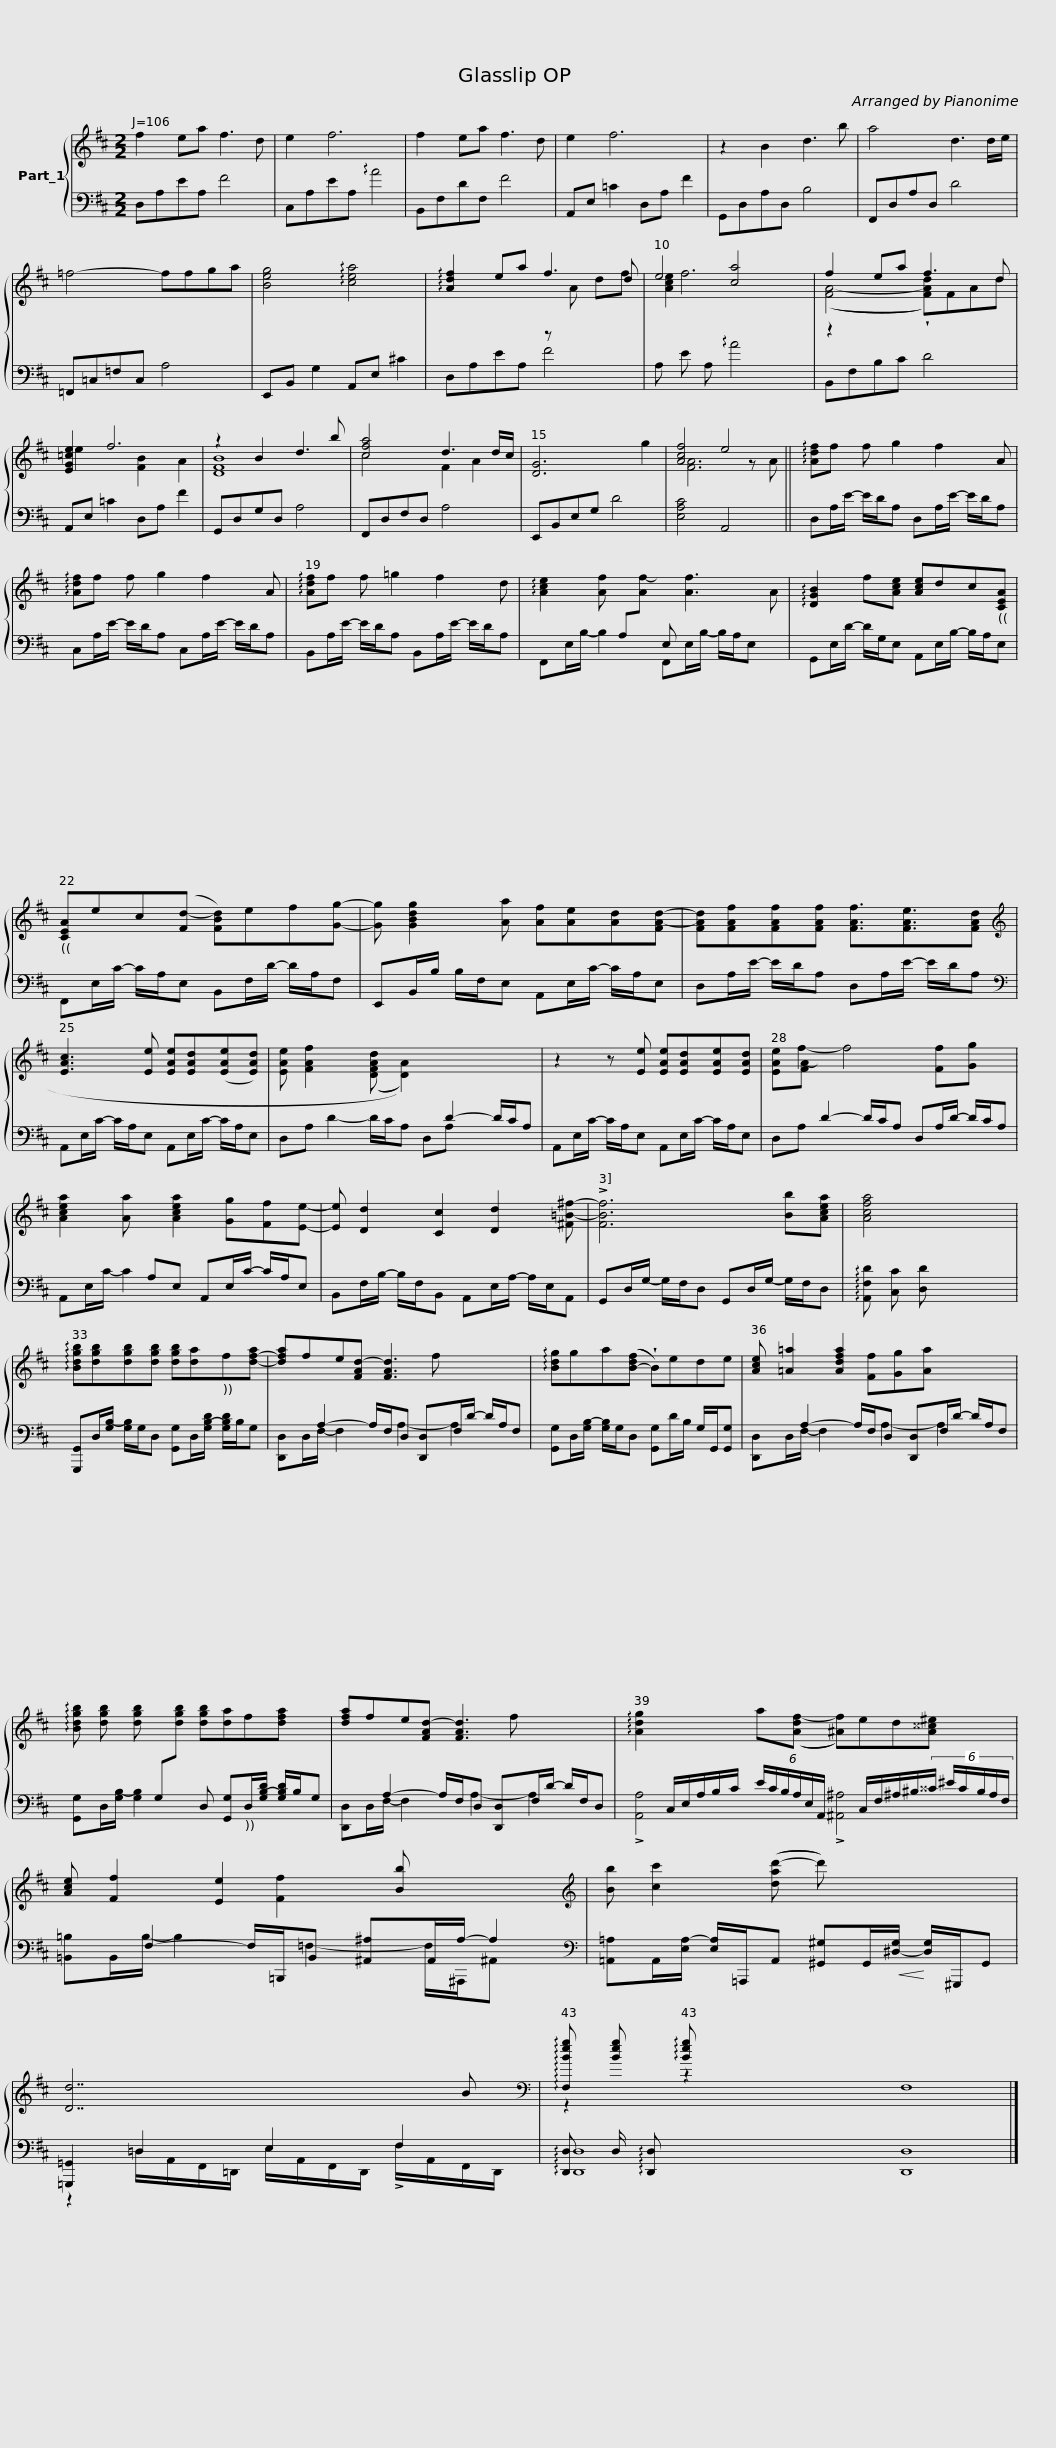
X:1
%%score { ( 1 4 ) | ( 2 3 5 ) }
L:1/8
M:2/2
I:linebreak $
K:D
V:1 treble
V:4 treble
V:2 bass
V:3 bass
V:5 bass
V:1
 f2 ea f3 d | e2 f6 | f2 ea f3 d | e2 f6 | z2 B2 d3 b |$ %5
 a4 d3 d/e/ | =f4- ffga | [Beg]4 !arpeggio![cea]4 | !arpeggio![Adf]2 ea f3 d |$ e4 x4 | %10
 f2 ea f3 d | [EG=ce]2 f6 | z2 B2 d3 b |$ [cfa]4 d3 d/c/ |$ [DG]6 g2 | %15
 [Acf]4 e4 || !arpeggio![Adf]f f g2 f2 A | !arpeggio![Adf]f f g2 f2 A |$ !arpeggio![Adf]f f =g2 f2 d | !arpeggio![Ace]2 [Af][I:staff +1] A,[I:staff -1][Af-][I:staff +1] E,[I:staff -1] [Af]3 A | %20
 !arpeggio![DGB]2 f[Ace] [Ace]dc[CEA] |$ [CEA]ec([Fd-] [FBd])ef[Gg]- | [Gg] [GBdg]2 [Aa] [Af][Ae][Ad][FA-d-] | [FAd][FAf][FAf][FAf] [FAf]3/2[FAe]3/2[FAd] |$[K:treble] [EAc]3 [Ee] [EAe][EAd]([EAe][EAd]) | %25
 [EAe] [FAf]2 x ((([DFAd] [DA]2)))[I:staff +1] D2- D/C/A, |[I:staff -1] z2 z [Ee] [EAe][EAd][EAe][EAd] |$ [EAe][FA-][I:staff +1] D2- D/C/A, D,A,/D/- D/C/A, |[I:staff -1] [Acea]2 [Aa][I:staff +1] A,E, A,,E,/C/- C/A,/E, |[I:staff -1] x8 |$ %30
 x8 | [Acfa]4 x4 |$ !arpeggio![Bdgb][dgb][dgb][dgb] [dgb][da]f[d-f-a] | [dfa]fe[FAd-] [FAd]3 x5/2 |$ !arpeggio![Bdg]ga(([B-df] !wedge!B))ede |$ %35
 [Ace] [=A=a]2 [Adfa]2 x9/2 | !arpeggio![Bdgb] [dgb] [dgb][I:staff +1] G,[I:staff -1][dgb][I:staff +1] D, [G,,G,]D,/[G,B,-D]/ [G,B,D]/B,/G, |$[I:staff -1] [dfa]fe[FAd-] [FAd]3 x5/2 |$ !arpeggio![Adg]2[I:staff +1] C,/E,/A,/B,/C/ (6:4:6E/C/B,/A,/E,/A,,/[I:staff -1] x[I:staff +1] C,/F,/^A,/^B,/(6:4:6^^C/ ^E/C/B,/A,/F,/ |$[I:staff -1] [Ace] [Ff]2 [Ee]2 x [Bb]- x5/2 |$ %40
[K:treble] [Bb] [cc']2 (([dad'-] d')) x3 | [Dd]7 B |$[K:bass] !arpeggio![F,Beg] [Beg] !arpeggio![Beg] x5 F,8 |] %43
V:2
 x8 | x8 | x8 | x8 | x8 |$ %5
 x8 | x8 | x8 | x4 z[I:staff -1] A df |$[I:staff +1] x[I:staff -1] f6[I:staff +1] x | %10
 z2 x6 | A,,E, =C2 D,A, F2 |[I:staff -1] [DF]8 |$[I:staff +1] F,,D,F,D, A,4 |$ x8 | %15
 [E,A,C]4 A,,4 || x8 | x8 |$ x8 | x10 | %20
 x8 |$ x8 | x8 | x8 |$[K:bass] x8 | %25
 x11 | x8 |$ x[I:staff -1] f2- f4 [Ff][Gg][I:staff +1] x | x4[I:staff -1] [Acea]2 [Gg][Ff][Ee]- | [Ee] [Dd]2 [Cc]2 [Dd]2 [^F=B-^f-] |$ %30
 !>![FBf]6 [Bb][Acea] |[I:staff +1] x8 |$ x8 | x3/2 A,2- A,/F,/D, [D,,D,]F,/D/- D/A,/F, |$ x8 |$ %35
 x3/2 A,2- A,/F,/D, [D,,D,]F,/D/- D/A,/F, | x5[I:staff -1] [dgb][da]f[d-f-a][I:staff +1] x |$ x3/2 A,2- A,/F,/D, [D,,D,]F,/D/- D/F,/D, |$ x9/2[I:staff -1] a(([Adf-] [^Af]))ed[A^^c-^e][I:staff +1] x |$ x3/2 F,2- F,/=B,,,/B,, [^A,,^A,]A,,/A,/- A,2 |$ %40
[K:bass] x8 | [=G,,,=G,,]2 =D,2 E,2 F,2 |$ D,8 D,8 |] %43
V:3
 D,A,EA, F4 | C,A,EA, !arpeggio!A4 | B,,F,DF, F4 | A,,E, =C2 D,A, F2 | G,,D,A,D, B,4 |$ %5
 F,,D,A,D, D4 | =F,,=C,=F,C, A,4 | E,,B,, G,2 A,,E, ^C2 | D,A,EA, F4 |$ x8 | %10
 x8 | x8 | x8 |$ x8 |$ E,,B,,E,G, D4 | %15
 x8 || D,A,/E/- E/D/A, D,A,/E/- E/D/A, | C,A,/E/- E/D/A, C,A,/E/- E/D/A, |$ B,,A,/E/- E/D/A, B,,A,/E/- E/D/A, | F,,E,/B,/- B,2 x F,,E,/B,/- B,/A,/E, x | %20
 G,,E,/D/- D/G,/E, A,,E,/B,/- B,/A,/E, |$ F,,E,/C/- C/A,/E, B,,F,/D/- D/A,/F, | E,,B,,/B,/ B,/F,/E, A,,E,/C/- C/A,/E, | D,A,/E/- E/D/A, D,A,/E/- E/D/A, |$[K:bass] A,,E,/C/- C/A,/E, A,,E,/C/- C/A,/E, | %25
 D,A, D2- D/C/A, D,A, x3 | A,,E,/C/- C/A,/E, A,,E,/C/- C/A,/E, |$ D,A, x8 | A,,E,/C/- C2 x5 | B,,F,/B,/- B,/F,/B,, A,,E,/A,/- A,/E,/A,, |$ %30
 G,,D,/G,/- G,/F,/D, G,,D,/G,/- G,/F,/D, | !arpeggio![A,,F,D] [C,C] [D,D] x5 |$ [G,,,G,,]D,/[G,B,-]/ [G,B,]/G,/D, [G,,G,]D,/[G,B,-D]/ [G,B,D]/B,/G, | [D,,D,]D,/F,/- F,2 x/ A,2- A,2 x |$ [G,,G,]D,/[G,B,-]/ [G,B,]/G,/D, [G,,G,]D/B,/ G,/G,,/[G,,G,] |$ %35
 [D,,D,]D,/F,/- F,2 x/ A,2- A,2 x | [G,,G,]D,/[G,B,-]/ [G,B,]2 x6 |$ [D,,D,]D,/F,/- F,2 x/ A,2- A,2 x |$ !>![A,,-A,]4 x5/2 !>![^A,,^A,]4 x |$ [=B,,=B,]B,,/B,/- B,2 x/ =F,2- F,/^A,,,/^A,, x |$ %40
[K:bass] [=A,,=A,]A,,/[E,A,-]/ [E,A,]/=A,,,/A,, [^G,,^G,]G,,/!<(![^D,-G,]/!<)! [D,G,]/^G,,,/G,, | z2 =D,/A,,/F,,/=D,,/ E,/A,,/F,,/D,,/ !>!F,/A,,/F,,/D,,/ |$ !arpeggio![D,,D,] D,/ !arpeggio![D,,D,] x27/2 |] %43
V:4
 x8 | x8 | x8 | x8 | x8 |$ %5
 x8 | x8 | x8 | x8 |$ [Ace]2 x [ca]4 x | %10
 (([FA-]4 !wedge![FAd]))FAd | e2 x2 [FB]2 A2 | B8 |$ c4 F2 A2 |$ x8 | %15
 [FA]6 z A || x8 | x8 |$ x8 | x10 | %20
 x8 |$ x8 | x8 | x8 |$[K:treble] x8 | %25
 x11 | x8 |$ x10 | x9 | x8 |$ %30
 x8 | x8 |$ x8 | x19/2 |$ x8 |$ %35
 x19/2 | x10 |$ x19/2 |$ x23/2 |$ x19/2 |$ %40
[K:treble] x8 | x8 |$[K:bass] z2 z2 x12 |] %43
V:5
 x8 | x8 | x8 | x8 | x8 |$ %5
 x8 | x8 | x8 | x8 |$ A, E A, !arpeggio!A4 x | %10
 B,,F,B,C D4 | x8 | G,,D,G,D, A,4 |$ x8 |$ x8 | %15
 x8 || x8 | x8 |$ x8 | x10 | %20
 x8 |$ x8 | x8 | x8 |$[K:bass] x8 | %25
 x11 | x8 |$ x10 | x9 | x8 |$ %30
 x8 | x8 |$ x8 | x6[I:staff -1] f x5/2 |$ x8 |$ %35
 x4 [Ff][Gg][Aa] x5/2 | x10 |$ x6 f x5/2 |$ x23/2 |$ x4 [Ff]2 x7/2 |$ %40
[I:staff +1][K:bass] x8 | x8 |$ D,,8 D,,8 |] %43
